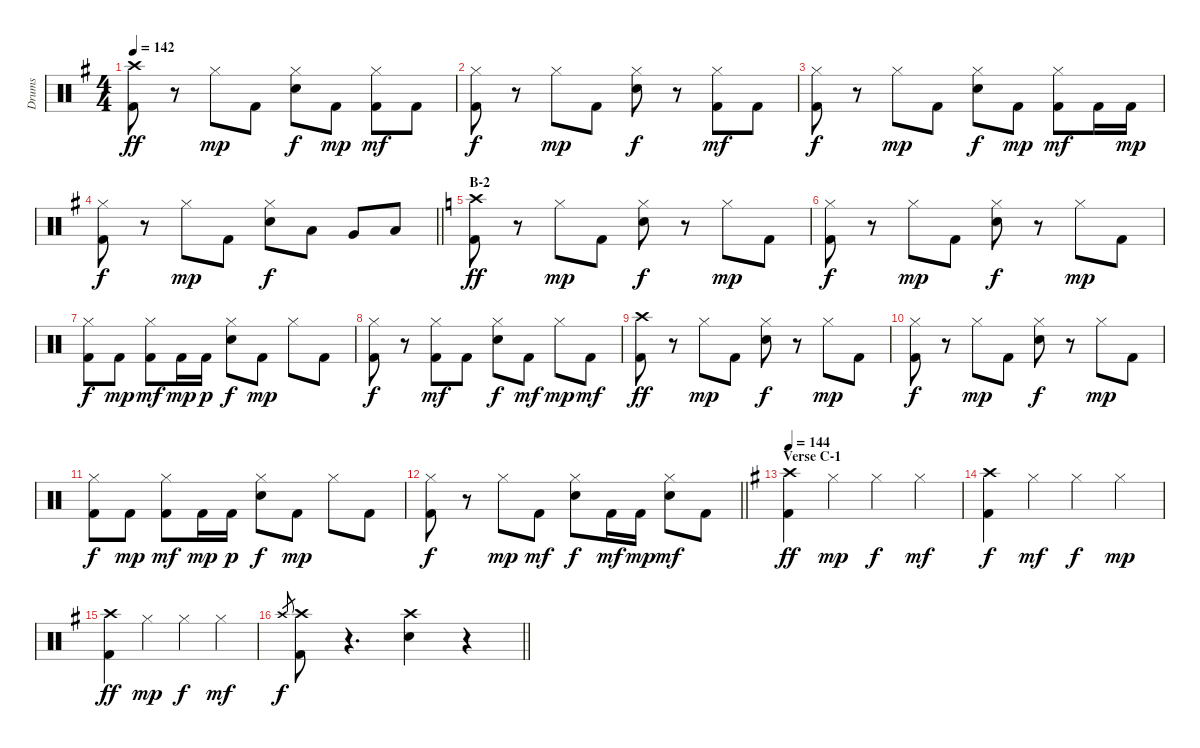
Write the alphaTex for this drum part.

\track ("Drums" "Drums") {instrument percussion}
\staff {score}
\articulation defaults
\ts (4 4)
\tempo 142
\clef neutral
\ks g
("Crash high (hit)" "Kick (hit) 2").8{dy ff} r.8 "Hi-Hat (closed)".8{dy mp} "Kick (hit) 2".8 ("Hi-Hat (closed)" "Snare (hit) 2").8{dy f} "Kick (hit) 2".8{dy mp} ("Hi-Hat (closed)" "Kick (hit) 2").8{dy mf} "Kick (hit) 2".8 |
("Hi-Hat (closed)" "Kick (hit) 2").8{dy f} r.8 "Hi-Hat (closed)".8{dy mp} "Kick (hit) 2".8 ("Hi-Hat (closed)" "Snare (hit) 2").8{dy f} r.8 ("Hi-Hat (closed)" "Kick (hit) 2").8{dy mf} "Kick (hit) 2".8 |
("Hi-Hat (closed)" "Kick (hit) 2").8{dy f} r.8 "Hi-Hat (closed)".8{dy mp} "Kick (hit) 2".8 ("Hi-Hat (closed)" "Snare (hit) 2").8{dy f} "Kick (hit) 2".8{dy mp} ("Hi-Hat (closed)" "Kick (hit) 2").8{dy mf} "Kick (hit) 2".16 "Kick (hit) 2".16{dy mp} |
\barLineRight lightlight
("Hi-Hat (closed)" "Kick (hit) 2").8{dy f} r.8 "Hi-Hat (closed)".8{dy mp} "Kick (hit) 2".8 ("Hi-Hat (closed)" "Snare (hit) 2").8{dy f} "Low Tom (hit)".8 "Very Low Tom (hit)".8 "Low Floor Tom (hit)".8 |
\section ("" "B-2")
\ks c
("Crash high (hit)" "Kick (hit) 2").8{dy ff} r.8 "Hi-Hat (closed)".8{dy mp} "Kick (hit) 2".8 ("Hi-Hat (closed)" "Snare (hit) 2").8{dy f} r.8 "Hi-Hat (closed)".8{dy mp} "Kick (hit) 2".8 |
("Hi-Hat (closed)" "Kick (hit) 2").8{dy f} r.8 "Hi-Hat (closed)".8{dy mp} "Kick (hit) 2".8 ("Hi-Hat (closed)" "Snare (hit) 2").8{dy f} r.8 "Hi-Hat (closed)".8{dy mp} "Kick (hit) 2".8 |
("Hi-Hat (closed)" "Kick (hit) 2").8{dy f} "Kick (hit) 2".8{dy mp} ("Hi-Hat (closed)" "Kick (hit) 2").8{dy mf} "Kick (hit) 2".16{dy mp} "Kick (hit) 2".16{dy p} ("Hi-Hat (closed)" "Snare (hit) 2").8{dy f} "Kick (hit) 2".8{dy mp} "Hi-Hat (closed)".8 "Kick (hit) 2".8 |
("Hi-Hat (closed)" "Kick (hit) 2").8{dy f} r.8 ("Hi-Hat (closed)" "Kick (hit) 2").8{dy mf} "Kick (hit) 2".8 ("Hi-Hat (closed)" "Snare (hit) 2").8{dy f} "Kick (hit) 2".8{dy mf} "Hi-Hat (closed)".8{dy mp} "Kick (hit) 2".8{dy mf} |
("Crash high (hit)" "Kick (hit) 2").8{dy ff} r.8 "Hi-Hat (closed)".8{dy mp} "Kick (hit) 2".8 ("Hi-Hat (closed)" "Snare (hit) 2").8{dy f} r.8 "Hi-Hat (closed)".8{dy mp} "Kick (hit) 2".8 |
("Hi-Hat (closed)" "Kick (hit) 2").8{dy f} r.8 "Hi-Hat (closed)".8{dy mp} "Kick (hit) 2".8 ("Hi-Hat (closed)" "Snare (hit) 2").8{dy f} r.8 "Hi-Hat (closed)".8{dy mp} "Kick (hit) 2".8 |
("Hi-Hat (closed)" "Kick (hit) 2").8{dy f} "Kick (hit) 2".8{dy mp} ("Hi-Hat (closed)" "Kick (hit) 2").8{dy mf} "Kick (hit) 2".16{dy mp} "Kick (hit) 2".16{dy p} ("Hi-Hat (closed)" "Snare (hit) 2").8{dy f} "Kick (hit) 2".8{dy mp} "Hi-Hat (closed)".8 "Kick (hit) 2".8 |
\barLineRight lightlight
("Hi-Hat (closed)" "Kick (hit) 2").8{dy f} r.8 "Hi-Hat (closed)".8{dy mp} "Kick (hit) 2".8{dy mf} ("Hi-Hat (closed)" "Snare (hit) 2").8{dy f} "Kick (hit) 2".16{dy mf} "Kick (hit) 2".16{dy mp} ("Hi-Hat (closed)" "Snare (hit) 2").8{dy mf} "Kick (hit) 2".8 |
\section ("" "Verse C-1")
\tempo 144
\ks g
("Crash high (hit)" "Kick (hit) 2").4{dy ff} "Hi-Hat (closed)".4{dy mp} "Hi-Hat (closed)".4{dy f} "Hi-Hat (closed)".4{dy mf} |
("Crash high (hit)" "Kick (hit) 2").4{dy f} "Hi-Hat (closed)".4{dy mf} "Hi-Hat (closed)".4{dy f} "Hi-Hat (closed)".4{dy mp} |
("Crash high (hit)" "Kick (hit) 2").4{dy ff} "Hi-Hat (closed)".4{dy mp} "Hi-Hat (closed)".4{dy f} "Hi-Hat (closed)".4{dy mf} |
\barLineRight lightlight "Crash high (hit)".8{gr dy f}
("Crash high (hit)" "Kick (hit) 2").8 r.4{d} ("Crash high (hit)" "Snare (hit) 2").4 r.4
